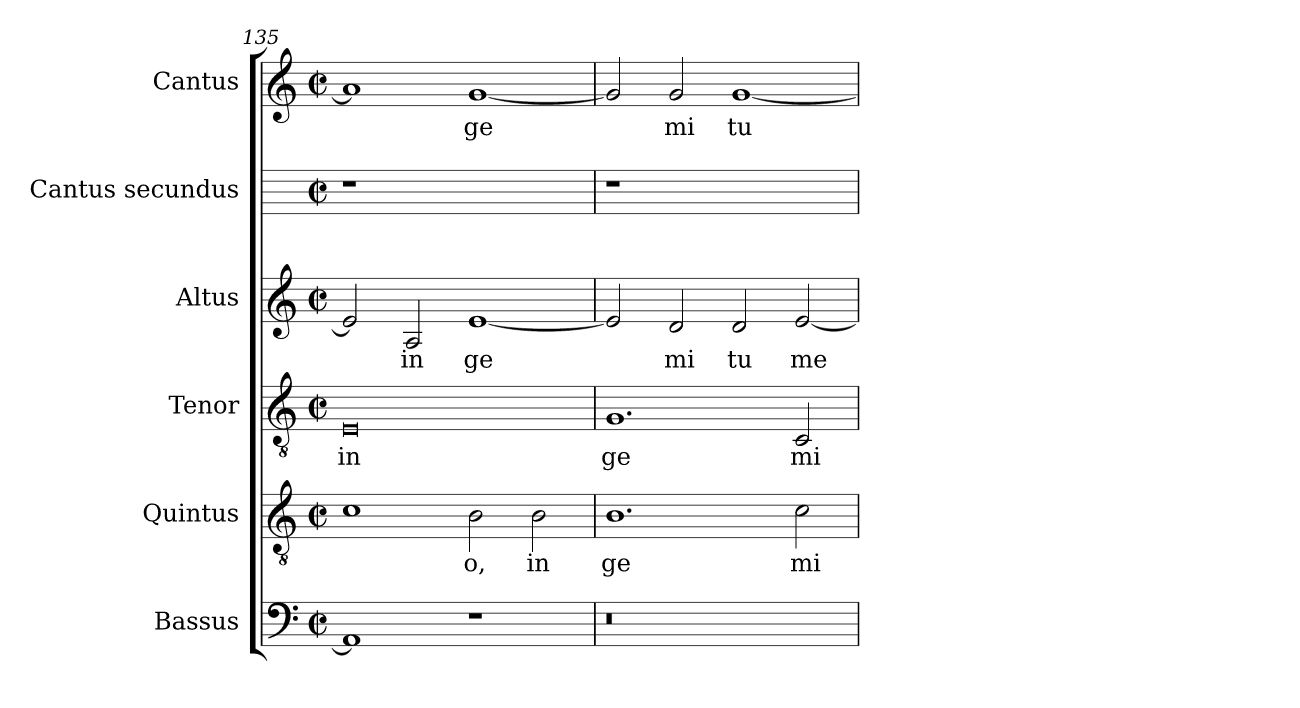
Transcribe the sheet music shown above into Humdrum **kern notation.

**kern	**text	**kern	**text	**kern	**text	**kern	**text	**kern	**kern	**text
*part6	*part6	*part5	*part5	*part4	*part4	*part3	*part3	*part2	*part1	*part1
*staff6	*staff6	*staff5	*staff5	*staff4	*staff4	*staff3	*staff3	*staff2	*staff1	*staff1
*I"Bassus	*	*I"Quintus	*	*I"Tenor	*	*I"Altus	*	*I"Cantus  secundus	*I"Cantus	*
*I'B	*	*I'Q	*	*I'T	*	*I'A	*	*	*I'C	*
*clefF4	*	*clefGv2	*	*clefGv2	*	*clefG2	*	*	*clefG2	*
*k[]	*	*k[]	*	*k[]	*	*k[]	*	*k[]	*k[]	*
*C:	*	*C:	*	*C:	*	*C:	*	*C:	*C:	*
*M2/2	*	*M2/2	*	*M2/2	*	*M2/2	*	*M2/2	*M2/2	*
*met(c|)	*	*met(c|)	*	*met(c|)	*	*met(c|)	*	*met(c|)	*met(c|)	*
=135	=135	=135	=135	=135	=135	=135	=135	=135	=135	=135
!	!LO:LY:b:cj	!	!LO:LY:b:cj	!	!LO:LY:b:cj	!	!LO:LY:b:cj	!	!	!LO:LY:b:cj
1AA]	.	1c	.	0E	in	2e/]	.	1r	1a]	.
!	!	!	!	!	!	!	!LO:LY:b:cj	!	!	!
.	.	.	.	.	.	2A/	in	.	.	.
!	!	!	!LO:LY:b:cj	!	!	!	!LO:LY:b:cj	!	!	!LO:LY:b:cj
1r	.	2B\	o,	.	.	[<1e	ge	1ryy	[<1g	ge
!	!	!	!LO:LY:b:cj	!	!	!	!	!	!	!
.	.	2B\	in	.	.	.	.	.	.	.
=136	=136	=136	=136	=136	=136	=136	=136	=136	=136	=136
!	!	!	!LO:LY:b:cj	!	!LO:LY:b:cj	!	!LO:LY:b:cj	!	!	!LO:LY:b:cj
0r	.	1.B	ge	1.G	ge	2e/]	.	1r	2g/]	.
!	!	!	!	!	!	!	!LO:LY:b:cj	!	!	!LO:LY:b:cj
.	.	.	.	.	.	2d/	mi	.	2g/	mi
!	!	!	!	!	!	!	!LO:LY:b:cj	!	!	!LO:LY:b:cj
.	.	.	.	.	.	2d/	tu	1ryy	[<1g	tu
!	!	!	!LO:LY:b:cj	!	!LO:LY:b:cj	!	!LO:LY:b:cj	!	!	!
.	.	2c\	mi	2C/	mi	[<2e/	me	.	.	.
=	=	=	=	=	=	=	=	=	=	=
*-	*-	*-	*-	*-	*-	*-	*-	*-	*-	*-
